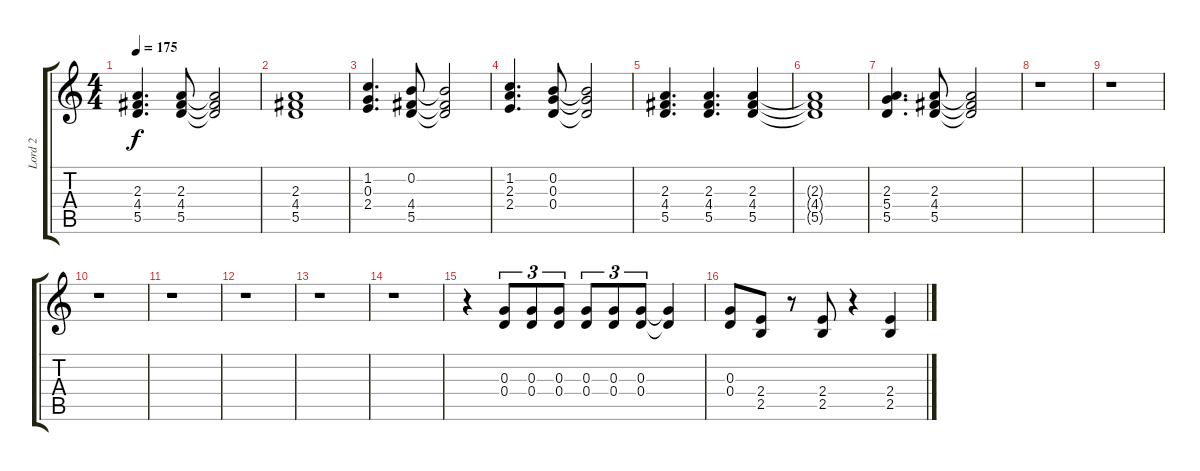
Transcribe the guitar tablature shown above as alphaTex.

\track ("Lord 2" "Lord 2") {instrument drawbarorgan}
\staff {score tabs}
\tuning (E5 B4 G4 D4 A3 D3) {hide}
\ts (4 4)
\tempo 175
\clef g2
\ks c
(2.3 4.4 5.5).4{d dy f} (2.3 4.4 5.5).8 (2.3{t} 4.4{t} 5.5{t}).2 |
(2.3 4.4 5.5).1 |
(1.2 0.3 2.4).4{d} (0.2 4.4 5.5).8 (0.2{t} 4.4{t} 5.5{t}).2 |
(1.2 2.3 2.4).4{d} (0.2 0.3 0.4).8 (0.2{t} 0.3{t} 0.4{t}).2 |
(2.3 4.4 5.5).4{d} (2.3 4.4 5.5).4{d} (2.3 4.4 5.5).4 |
(2.3{t} 4.4{t} 5.5{t}).1 |
(2.3 5.4 5.5).4{d} (2.3 4.4 5.5).8 (2.3{t} 4.4{t} 5.5{t}).2 |
r.1 |
r.1 |
r.1 |
r.1 |
r.1 |
r.1 |
r.1 |
r.4 (0.3 0.4).8{tu (3 2)} (0.3 0.4).8{tu (3 2)} (0.3 0.4).8{tu (3 2)} (0.3 0.4).8{tu (3 2)} (0.3 0.4).8{tu (3 2)} (0.3 0.4).8{tu (3 2)} (0.3{t} 0.4{t}).4 |
(0.3 0.4).8 (2.4 2.5).8 r.8 (2.4 2.5).8 r.4 (2.4 2.5).4
